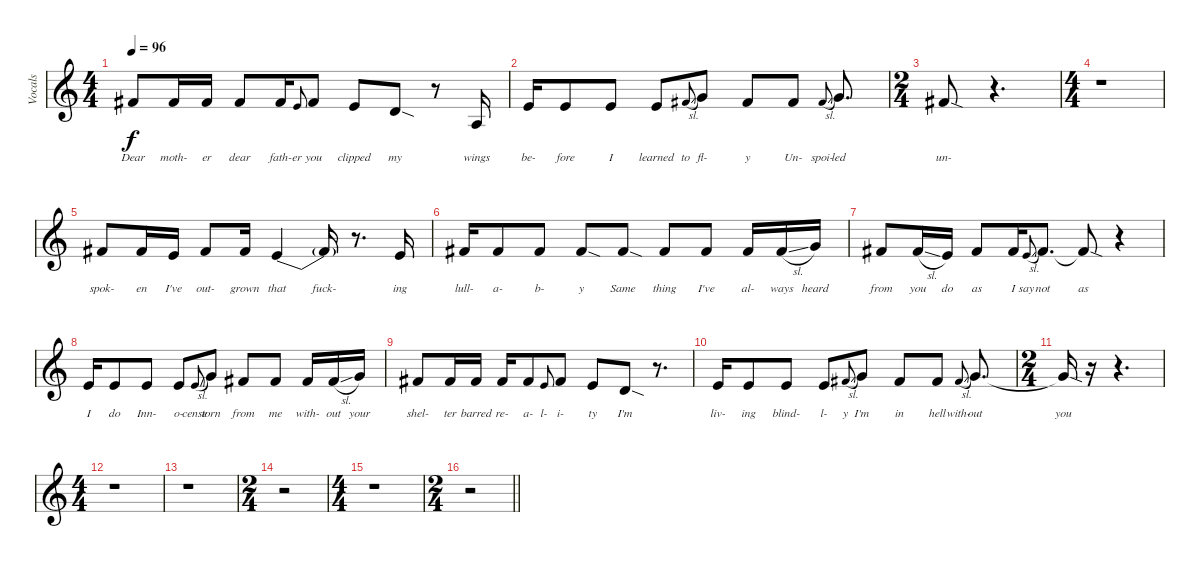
\track ("Vocals" "Vocals") {instrument lead2sawtooth}
\staff {score}
\tuning (E4 B3 G3 D3 A2 E2) {hide}
\ts (4 4)
\tempo 96
\clef g2
\ks c
7.2.8{lyrics (0 "Dear") lyrics (1 "") lyrics (2 "") lyrics (3 "") lyrics (4 "") dy f} 7.2.16{lyrics (0 "moth-") lyrics (1 "") lyrics (2 "") lyrics (3 "") lyrics (4 "")} 7.2.16{lyrics (0 "er") lyrics (1 "") lyrics (2 "") lyrics (3 "") lyrics (4 "")} 7.2.8{lyrics (0 "dear") lyrics (1 "") lyrics (2 "") lyrics (3 "") lyrics (4 "")} 7.2.16{lyrics (0 "fath-") lyrics (1 "") lyrics (2 "") lyrics (3 "") lyrics (4 "")} 5.2.8{lyrics (0 "er") lyrics (1 "") lyrics (2 "") lyrics (3 "") lyrics (4 "") gr onbeat} 7.2.8{lyrics (0 "you") lyrics (1 "") lyrics (2 "") lyrics (3 "") lyrics (4 "")} 5.2.8{lyrics (0 "clipped") lyrics (1 "") lyrics (2 "") lyrics (3 "") lyrics (4 "")} 3.2{sod}.8{lyrics (0 "my") lyrics (1 "") lyrics (2 "") lyrics (3 "") lyrics (4 "")} r.8 2.3.16{lyrics (0 "wings") lyrics (1 "") lyrics (2 "") lyrics (3 "") lyrics (4 "")} |
5.2.16{lyrics (0 "be-") lyrics (1 "") lyrics (2 "") lyrics (3 "") lyrics (4 "")} 5.2.8{lyrics (0 "fore") lyrics (1 "") lyrics (2 "") lyrics (3 "") lyrics (4 "")} 5.2.8{lyrics (0 "I") lyrics (1 "") lyrics (2 "") lyrics (3 "") lyrics (4 "")} 5.2.8{lyrics (0 "learned") lyrics (1 "") lyrics (2 "") lyrics (3 "") lyrics (4 "")} 7.2{sl}.8{lyrics (0 "to") lyrics (1 "") lyrics (2 "") lyrics (3 "") lyrics (4 "") gr onbeat} 8.2.8{lyrics (0 "fl-") lyrics (1 "") lyrics (2 "") lyrics (3 "") lyrics (4 "")} 7.2.8{lyrics (0 "y") lyrics (1 "") lyrics (2 "") lyrics (3 "") lyrics (4 "")} 7.2.8{lyrics (0 "Un-") lyrics (1 "") lyrics (2 "") lyrics (3 "") lyrics (4 "")} 7.2{sl}.8{lyrics (0 "spoi-") lyrics (1 "") lyrics (2 "") lyrics (3 "") lyrics (4 "") gr onbeat} 8.2.8{d lyrics (0 "led") lyrics (1 "") lyrics (2 "") lyrics (3 "") lyrics (4 "")} |
\ts (2 4)
7.2{sod}.8{lyrics (0 "un-") lyrics (1 "") lyrics (2 "") lyrics (3 "") lyrics (4 "")} r.4{d} |
\ts (4 4)
r.1 |
7.2.8{lyrics (0 "spok-") lyrics (1 "") lyrics (2 "") lyrics (3 "") lyrics (4 "")} 7.2.16{lyrics (0 "en") lyrics (1 "") lyrics (2 "") lyrics (3 "") lyrics (4 "")} 5.2.16{lyrics (0 "I've") lyrics (1 "") lyrics (2 "") lyrics (3 "") lyrics (4 "")} 7.2.8{lyrics (0 "out-") lyrics (1 "") lyrics (2 "") lyrics (3 "") lyrics (4 "")} 7.2.16{lyrics (0 "grown") lyrics (1 "") lyrics (2 "") lyrics (3 "") lyrics (4 "")} 5.2{be (custom 0 0 5 4 10 4 15 0 20 4 60 4)}.4{lyrics (0 "that") lyrics (1 "") lyrics (2 "") lyrics (3 "") lyrics (4 "")} 5.2{t}.16{lyrics (0 "fuck-") lyrics (1 "") lyrics (2 "") lyrics (3 "") lyrics (4 "")} r.8{d} 5.2.16{lyrics (0 "ing") lyrics (1 "") lyrics (2 "") lyrics (3 "") lyrics (4 "")} |
7.2.16{lyrics (0 "lull-") lyrics (1 "") lyrics (2 "") lyrics (3 "") lyrics (4 "")} 7.2.8{lyrics (0 "a-") lyrics (1 "") lyrics (2 "") lyrics (3 "") lyrics (4 "")} 7.2.8{lyrics (0 "b-") lyrics (1 "") lyrics (2 "") lyrics (3 "") lyrics (4 "")} 7.2{sod}.8{lyrics (0 "y") lyrics (1 "") lyrics (2 "") lyrics (3 "") lyrics (4 "")} 7.2{sod}.8{lyrics (0 "Same") lyrics (1 "") lyrics (2 "") lyrics (3 "") lyrics (4 "")} 7.2.8{lyrics (0 "thing") lyrics (1 "") lyrics (2 "") lyrics (3 "") lyrics (4 "")} 7.2.8{lyrics (0 "I've") lyrics (1 "") lyrics (2 "") lyrics (3 "") lyrics (4 "")} 7.2.16{lyrics (0 "al-") lyrics (1 "") lyrics (2 "") lyrics (3 "") lyrics (4 "")} 7.2{sl}.16{lyrics (0 "ways") lyrics (1 "") lyrics (2 "") lyrics (3 "") lyrics (4 "")} 8.2.16{lyrics (0 "heard") lyrics (1 "") lyrics (2 "") lyrics (3 "") lyrics (4 "")} |
7.2.8{lyrics (0 "from") lyrics (1 "") lyrics (2 "") lyrics (3 "") lyrics (4 "")} 7.2{sl}.16{lyrics (0 "you") lyrics (1 "") lyrics (2 "") lyrics (3 "") lyrics (4 "")} 5.2.16{lyrics (0 "do") lyrics (1 "") lyrics (2 "") lyrics (3 "") lyrics (4 "")} 7.2.8{lyrics (0 "as") lyrics (1 "") lyrics (2 "") lyrics (3 "") lyrics (4 "")} 7.2.16{lyrics (0 "I") lyrics (1 "") lyrics (2 "") lyrics (3 "") lyrics (4 "")} 5.2{sl}.8{lyrics (0 "say") lyrics (1 "") lyrics (2 "") lyrics (3 "") lyrics (4 "") gr onbeat} 7.2.8{d lyrics (0 "not") lyrics (1 "") lyrics (2 "") lyrics (3 "") lyrics (4 "")} 7.2{sod t}.8{lyrics (0 "as") lyrics (1 "") lyrics (2 "") lyrics (3 "") lyrics (4 "")} r.4 |
5.2.16{lyrics (0 "I") lyrics (1 "") lyrics (2 "") lyrics (3 "") lyrics (4 "")} 5.2.8{lyrics (0 "do") lyrics (1 "") lyrics (2 "") lyrics (3 "") lyrics (4 "")} 5.2.8{lyrics (0 "Inn-") lyrics (1 "") lyrics (2 "") lyrics (3 "") lyrics (4 "")} 5.2.8{lyrics (0 "o-") lyrics (1 "") lyrics (2 "") lyrics (3 "") lyrics (4 "")} 5.2{sl}.8{lyrics (0 "cense") lyrics (1 "") lyrics (2 "") lyrics (3 "") lyrics (4 "") gr onbeat} 8.2.8{lyrics (0 "torn") lyrics (1 "") lyrics (2 "") lyrics (3 "") lyrics (4 "")} 7.2.8{lyrics (0 "from") lyrics (1 "") lyrics (2 "") lyrics (3 "") lyrics (4 "")} 7.2.8{lyrics (0 "me") lyrics (1 "") lyrics (2 "") lyrics (3 "") lyrics (4 "")} 7.2.16{lyrics (0 "with-") lyrics (1 "") lyrics (2 "") lyrics (3 "") lyrics (4 "")} 7.2{sl}.16{lyrics (0 "out") lyrics (1 "") lyrics (2 "") lyrics (3 "") lyrics (4 "")} 8.2.16{lyrics (0 "your") lyrics (1 "") lyrics (2 "") lyrics (3 "") lyrics (4 "")} |
7.2.8{lyrics (0 "shel-") lyrics (1 "") lyrics (2 "") lyrics (3 "") lyrics (4 "")} 7.2.16{lyrics (0 "ter") lyrics (1 "") lyrics (2 "") lyrics (3 "") lyrics (4 "")} 7.2.16{lyrics (0 "barred") lyrics (1 "") lyrics (2 "") lyrics (3 "") lyrics (4 "")} 7.2.16{lyrics (0 "re-") lyrics (1 "") lyrics (2 "") lyrics (3 "") lyrics (4 "")} 7.2.8{lyrics (0 "a-") lyrics (1 "") lyrics (2 "") lyrics (3 "") lyrics (4 "")} 5.2.8{lyrics (0 "l-") lyrics (1 "") lyrics (2 "") lyrics (3 "") lyrics (4 "") gr onbeat} 7.2.8{lyrics (0 "i-") lyrics (1 "") lyrics (2 "") lyrics (3 "") lyrics (4 "")} 5.2.8{lyrics (0 "ty") lyrics (1 "") lyrics (2 "") lyrics (3 "") lyrics (4 "")} 3.2{sod}.8{lyrics (0 "I'm") lyrics (1 "") lyrics (2 "") lyrics (3 "") lyrics (4 "")} r.8{d} |
5.2.16{lyrics (0 "liv-") lyrics (1 "") lyrics (2 "") lyrics (3 "") lyrics (4 "")} 5.2.8{lyrics (0 "ing") lyrics (1 "") lyrics (2 "") lyrics (3 "") lyrics (4 "")} 5.2.8{lyrics (0 "blind-") lyrics (1 "") lyrics (2 "") lyrics (3 "") lyrics (4 "")} 5.2.8{lyrics (0 "l-") lyrics (1 "") lyrics (2 "") lyrics (3 "") lyrics (4 "")} 7.2{sl}.8{lyrics (0 "y") lyrics (1 "") lyrics (2 "") lyrics (3 "") lyrics (4 "") gr onbeat} 8.2.8{lyrics (0 "I'm") lyrics (1 "") lyrics (2 "") lyrics (3 "") lyrics (4 "")} 7.2.8{lyrics (0 "in") lyrics (1 "") lyrics (2 "") lyrics (3 "") lyrics (4 "")} 7.2.8{lyrics (0 "hell") lyrics (1 "") lyrics (2 "") lyrics (3 "") lyrics (4 "")} 7.2{sl}.8{lyrics (0 "with-") lyrics (1 "") lyrics (2 "") lyrics (3 "") lyrics (4 "") gr onbeat} 8.2.8{d lyrics (0 "out") lyrics (1 "") lyrics (2 "") lyrics (3 "") lyrics (4 "")} |
\ts (2 4)
8.2{sod t}.16{lyrics (0 "you") lyrics (1 "") lyrics (2 "") lyrics (3 "") lyrics (4 "")} r.16 r.4{d} |
\ts (4 4)
r.1 |
r.1 |
\ts (2 4)
r.2 |
\ts (4 4)
r.1 |
\ts (2 4)
\barLineRight lightlight
r.2
